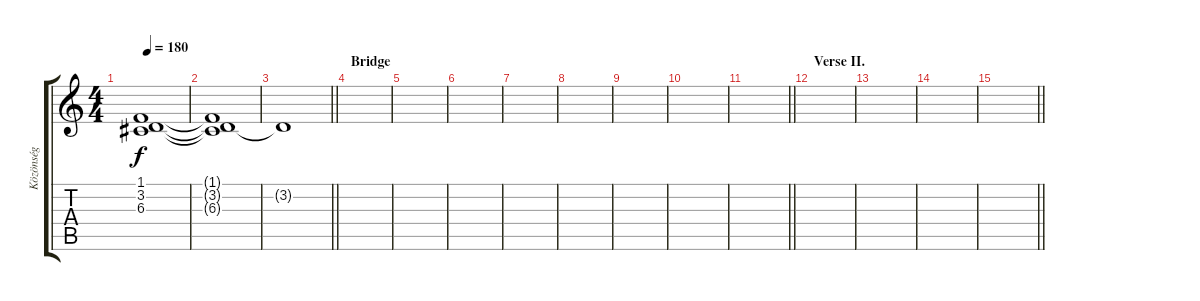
\track ("Közönség" "Közönség") {instrument applause}
\staff {score tabs}
\tuning (E4 B3 G3 D3 A2 E2) {hide}
\ts (4 4)
\tempo 180
\clef g2
\ks c
(1.1{t} 3.2{t} 6.3{t}).1{dy f} |
(1.1{t} 3.2{t} 6.3{t}).1 |
\barLineRight lightlight
3.2{t}.1 |
\section ("" "Bridge")
|
|
|
|
|
|
|
\barLineRight lightlight
|
\section ("" "Verse II.")
|
|
|
\barLineRight lightlight
